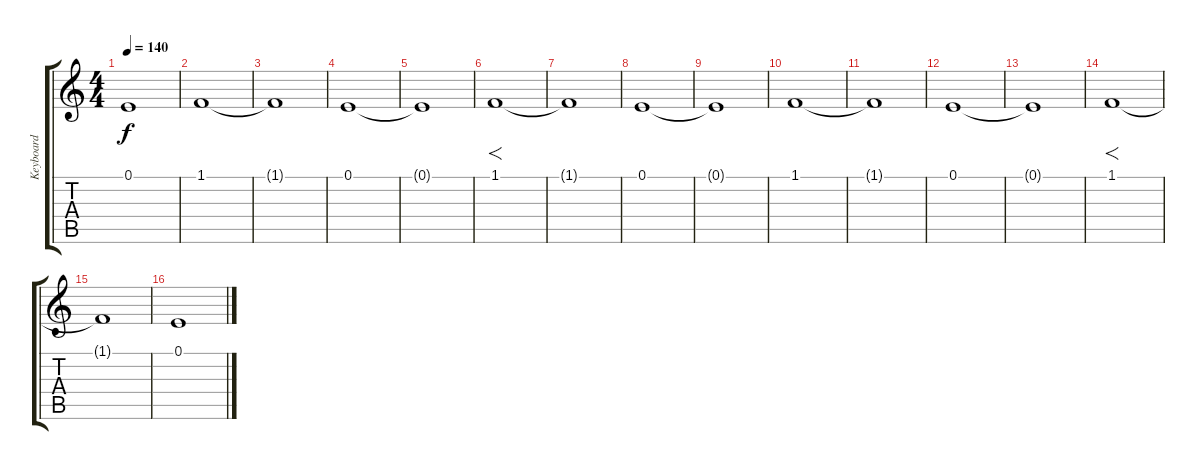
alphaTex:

\track ("Keyboard" "Keyboard") {instrument pad2warm}
\staff {score tabs}
\tuning (E4 B3 G3 D3 A2 E2) {hide}
\ts (4 4)
\tempo 140
\clef g2
\ks c
0.1{t}.1{dy f} |
1.1.1 |
1.1{t}.1 |
0.1.1 |
0.1{t}.1 |
1.1.1{f volume 10} |
1.1{t}.1 |
0.1.1 |
0.1{t}.1 |
1.1.1 |
1.1{t}.1 |
0.1.1 |
0.1{t}.1 |
1.1.1{f volume 10} |
1.1{t}.1 |
0.1.1
